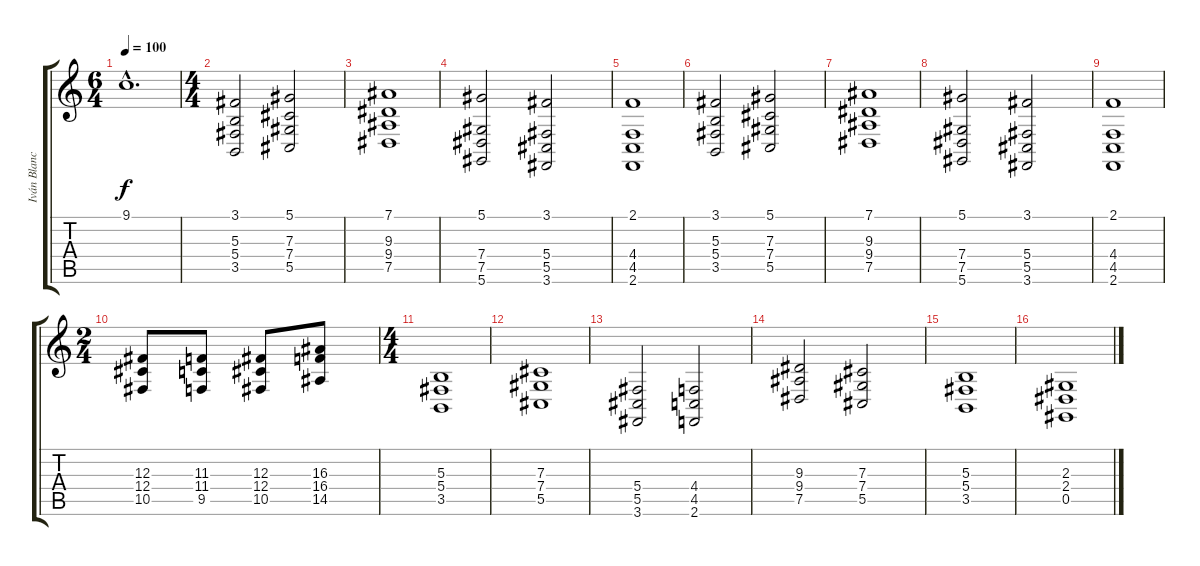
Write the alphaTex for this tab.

\track ("Iván Blanco" "Iván Blanc") {instrument choiraahs}
\staff {score tabs}
\tuning (Eb4 Bb3 Gb3 Db3 Ab2 Eb2) {hide}
\ts (6 4)
\tempo 100
\clef g2
\ks c
9.1{hac}.1{d dy f} |
\ts (4 4)
(3.1 5.3 5.4 3.5).2 (5.1 7.3 7.4 5.5).2 |
(7.1 9.3 9.4 7.5).1 |
(5.1 7.4 7.5 5.6).2 (3.1 5.4 5.5 3.6).2 |
(2.1 4.4 4.5 2.6).1 |
(3.1 5.3 5.4 3.5).2 (5.1 7.3 7.4 5.5).2 |
(7.1 9.3 9.4 7.5).1 |
(5.1 7.4 7.5 5.6).2 (3.1 5.4 5.5 3.6).2 |
(2.1 4.4 4.5 2.6).1 |
\ts (2 4)
(12.3 12.4 10.5).8 (11.3 11.4 9.5).8 (12.3 12.4 10.5).8 (16.3 16.4 14.5).8 |
\ts (4 4)
(5.3 5.4 3.5).1 |
(7.3 7.4 5.5).1 |
(5.4 5.5 3.6).2 (4.4 4.5 2.6).2 |
(9.3 9.4 7.5).2 (7.3 7.4 5.5).2 |
(5.3 5.4 3.5).1 |
(2.3 2.4 0.5).1
